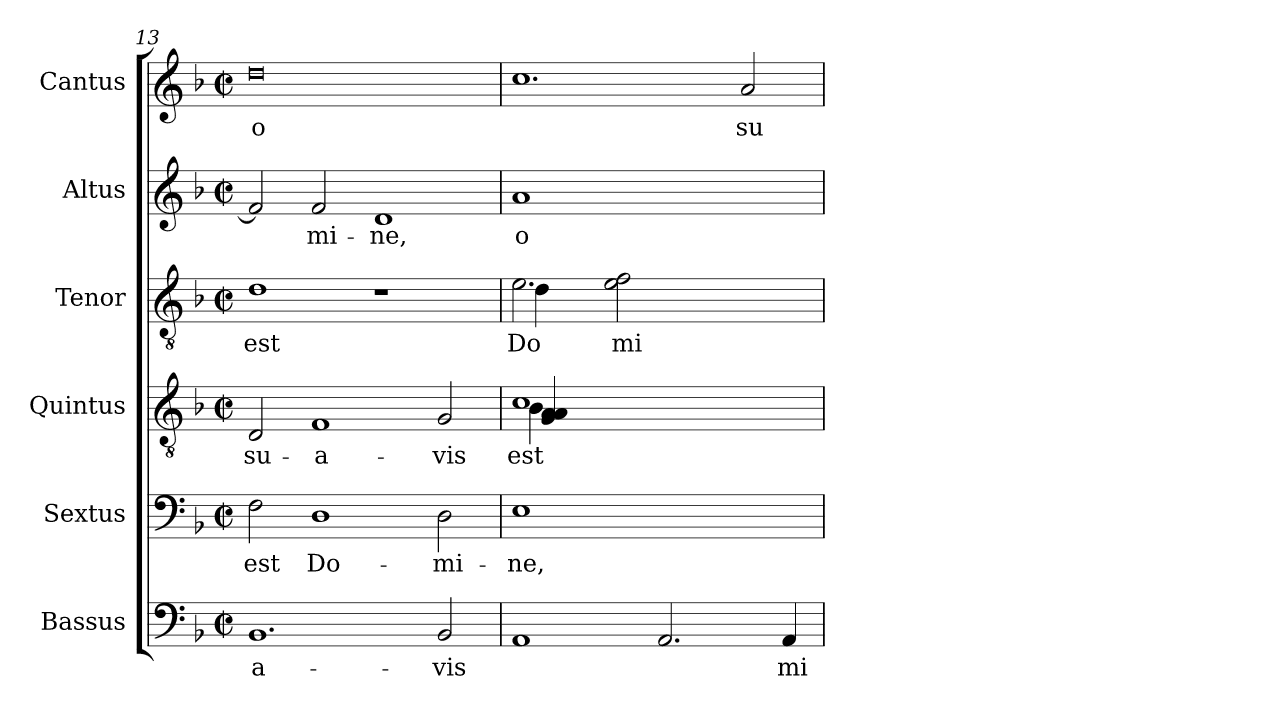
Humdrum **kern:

**kern	**text	**kern	**text	**kern	**text	**kern	**text	**kern	**text	**kern	**text
*part6	*part6	*part5	*part5	*part4	*part4	*part3	*part3	*part2	*part2	*part1	*part1
*staff6	*staff6	*staff5	*staff5	*staff4	*staff4	*staff3	*staff3	*staff2	*staff2	*staff1	*staff1
*I"Bassus	*	*I"Sextus	*	*I"Quintus	*	*I"Tenor	*	*I"Altus	*	*I"Cantus	*
*clefF4	*	*clefF4	*	*clefGv2	*	*clefGv2	*	*clefG2	*	*clefG2	*
*k[b-]	*	*k[b-]	*	*k[b-]	*	*k[b-]	*	*k[b-]	*	*k[b-]	*
*F:	*	*F:	*	*F:	*	*F:	*	*F:	*	*F:	*
*M2/2	*	*M2/2	*	*M2/2	*	*M2/2	*	*M2/2	*	*M2/2	*
*met(c|)	*	*met(c|)	*	*met(c|)	*	*met(c|)	*	*met(c|)	*	*met(c|)	*
=13	=13	=13	=13	=13	=13	=13	=13	=13	=13	=13	=13
!	!LO:LY:b:cj	!	!LO:LY:b:cj	!	!LO:LY:b:cj	!	!LO:LY:b:cj	!	!LO:LY:b:cj	!	!LO:LY:b:cj
1.BB-	-a-	2F\	est	2D/	su-	1d	est	2f/]	--	0dd	o
!	!	!	!LO:LY:b:cj	!	!LO:LY:b:cj	!	!	!	!LO:LY:b:cj	!	!
.	.	1D	Do-	1F	-a-	.	.	2f/	-mi-	.	.
!	!	!	!	!	!	!	!	!	!LO:LY:b:cj	!	!
.	.	.	.	.	.	1r	.	1d	-ne,	.	.
!	!LO:LY:b:cj	!	!LO:LY:b:cj	!	!LO:LY:b:cj	!	!	!	!	!	!
2BB-/	-vis	2D\	-mi-	2G/	-vis	.	.	.	.	.	.
=14	=14	=14	=14	=14	=14	=14	=14	=14	=14	=14	=14
!	!	!	!LO:LY:b:cj	!	!LO:LY:b:cj	!	!LO:LY:b:cj	!	!LO:LY:b:cj	!	!
*	*	*	*	*^	*	*^	*	*	*	*	*
*	*	*	*	*	*^	*	*	*	*	*	*	*	*
1AA	.	1E	-ne,	1c	4B-\	4A/ 4A/ 4G/	est	2.e\	4d\	Do	1a	o	1.cc	.
.	.	.	.	.	1ryy	1ryy	.	.	2.ryy	.	.	.	.	.
!	!	!	!	!	!	!	!	!	!	!LO:LY:b:cj	!	!	!	!
.	.	.	.	.	.	.	.	2e\ 2f\	.	mi	.	.	.	.
2.AA/	.	1ryy	.	1ryy	.	.	.	.	1ryy	.	1ryy	.	.	.
.	.	.	.	.	2.ryy	2.ryy	.	2.ryy	.	.	.	.	.	.
!	!	!	!	!	!	!	!	!	!	!	!	!	!	!LO:LY:b:cj
.	.	.	.	.	.	.	.	.	.	.	.	.	2a/	su
!	!LO:LY:b:cj	!	!	!	!	!	!	!	!	!	!	!	!	!
4AA/	mi-	.	.	.	.	.	.	.	.	.	.	.	.	.
*	*	*	*	*v	*v	*v	*	*	*	*	*	*	*	*
*	*	*	*	*	*	*v	*v	*	*	*	*	*
=	=	=	=	=	=	=	=	=	=	=	=
*-	*-	*-	*-	*-	*-	*-	*-	*-	*-	*-	*-
